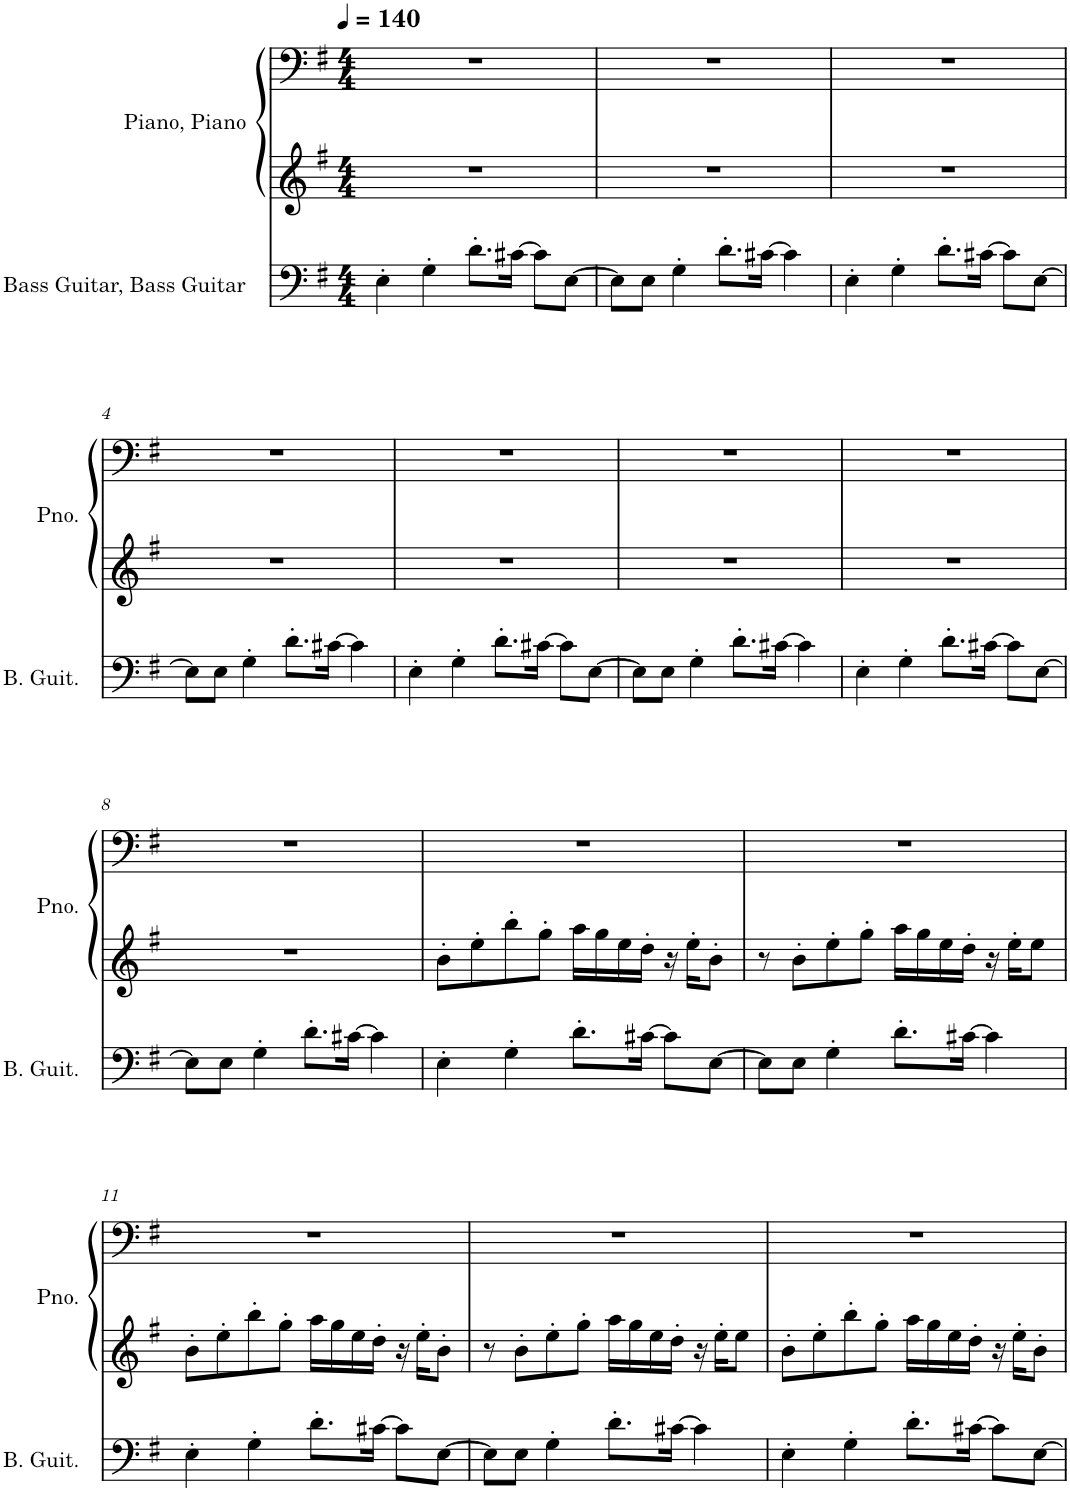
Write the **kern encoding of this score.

**kern	**kern	**kern
*part2	*part1	*part1
*staff3	*staff2	*staff1
*I"Bass Guitar, Bass Guitar	*I"Piano, Piano	*
*I'B. Guit.	*I'Pno.	*
*clefF4	*clefG2	*clefF4
*Trd7c12	*	*
*k[f#]	*k[f#]	*k[f#]
*M4/4	*M4/4	*M4/4
*MM140	*MM140	*MM140
=1	=1	=1
4E'\	1r	1r
4G'\	.	.
8.d'\L	.	.
[16c#X\Jk	.	.
8c#\L]	.	.
[8E\J	.	.
=2	=2	=2
8E\L]	1r	1r
8E\J	.	.
4G'\	.	.
8.d'\L	.	.
[16c#X\Jk	.	.
4c#\]	.	.
=3	=3	=3
4E'\	1r	1r
4G'\	.	.
8.d'\L	.	.
[16c#X\Jk	.	.
8c#\L]	.	.
[8E\J	.	.
!!LO:LB:g=z
=4	=4	=4
8E\L]	1r	1r
8E\J	.	.
4G'\	.	.
8.d'\L	.	.
[16c#X\Jk	.	.
4c#\]	.	.
=5	=5	=5
4E'\	1r	1r
4G'\	.	.
8.d'\L	.	.
[16c#X\Jk	.	.
8c#\L]	.	.
[8E\J	.	.
=6	=6	=6
8E\L]	1r	1r
8E\J	.	.
4G'\	.	.
8.d'\L	.	.
[16c#X\Jk	.	.
4c#\]	.	.
=7	=7	=7
4E'\	1r	1r
4G'\	.	.
8.d'\L	.	.
[16c#X\Jk	.	.
8c#\L]	.	.
[8E\J	.	.
!!LO:LB:g=z
=8	=8	=8
8E\L]	1r	1r
8E\J	.	.
4G'\	.	.
8.d'\L	.	.
[16c#X\Jk	.	.
4c#\]	.	.
=9	=9	=9
4E'\	8b'\L	1r
.	8ee'\	.
4G'\	8bb'\	.
.	8gg'\J	.
8.d'\L	16aa\LL	.
.	16gg\	.
.	16ee\	.
[16c#X\Jk	16dd'\JJ	.
8c#\L]	16r	.
.	16ee'\KL	.
[8E\J	8b'\J	.
=10	=10	=10
8E\L]	8r	1r
8E\J	8b'\L	.
4G'\	8ee'\	.
.	8gg'\J	.
8.d'\L	16aa\LL	.
.	16gg\	.
.	16ee\	.
[16c#X\Jk	16dd'\JJ	.
4c#\]	16r	.
.	16ee'\KL	.
.	8ee\J	.
!!LO:LB:g=z
=11	=11	=11
4E'\	8b'\L	1r
.	8ee'\	.
4G'\	8bb'\	.
.	8gg'\J	.
8.d'\L	16aa\LL	.
.	16gg\	.
.	16ee\	.
[16c#X\Jk	16dd'\JJ	.
8c#\L]	16r	.
.	16ee'\KL	.
[8E\J	8b'\J	.
=12	=12	=12
8E\L]	8r	1r
8E\J	8b'\L	.
4G'\	8ee'\	.
.	8gg'\J	.
8.d'\L	16aa\LL	.
.	16gg\	.
.	16ee\	.
[16c#X\Jk	16dd'\JJ	.
4c#\]	16r	.
.	16ee'\KL	.
.	8ee\J	.
=13	=13	=13
4E'\	8b'\L	1r
.	8ee'\	.
4G'\	8bb'\	.
.	8gg'\J	.
8.d'\L	16aa\LL	.
.	16gg\	.
.	16ee\	.
[16c#X\Jk	16dd'\JJ	.
8c#\L]	16r	.
.	16ee'\KL	.
[8E\J	8b'\J	.
=	=	=
*-	*-	*-
